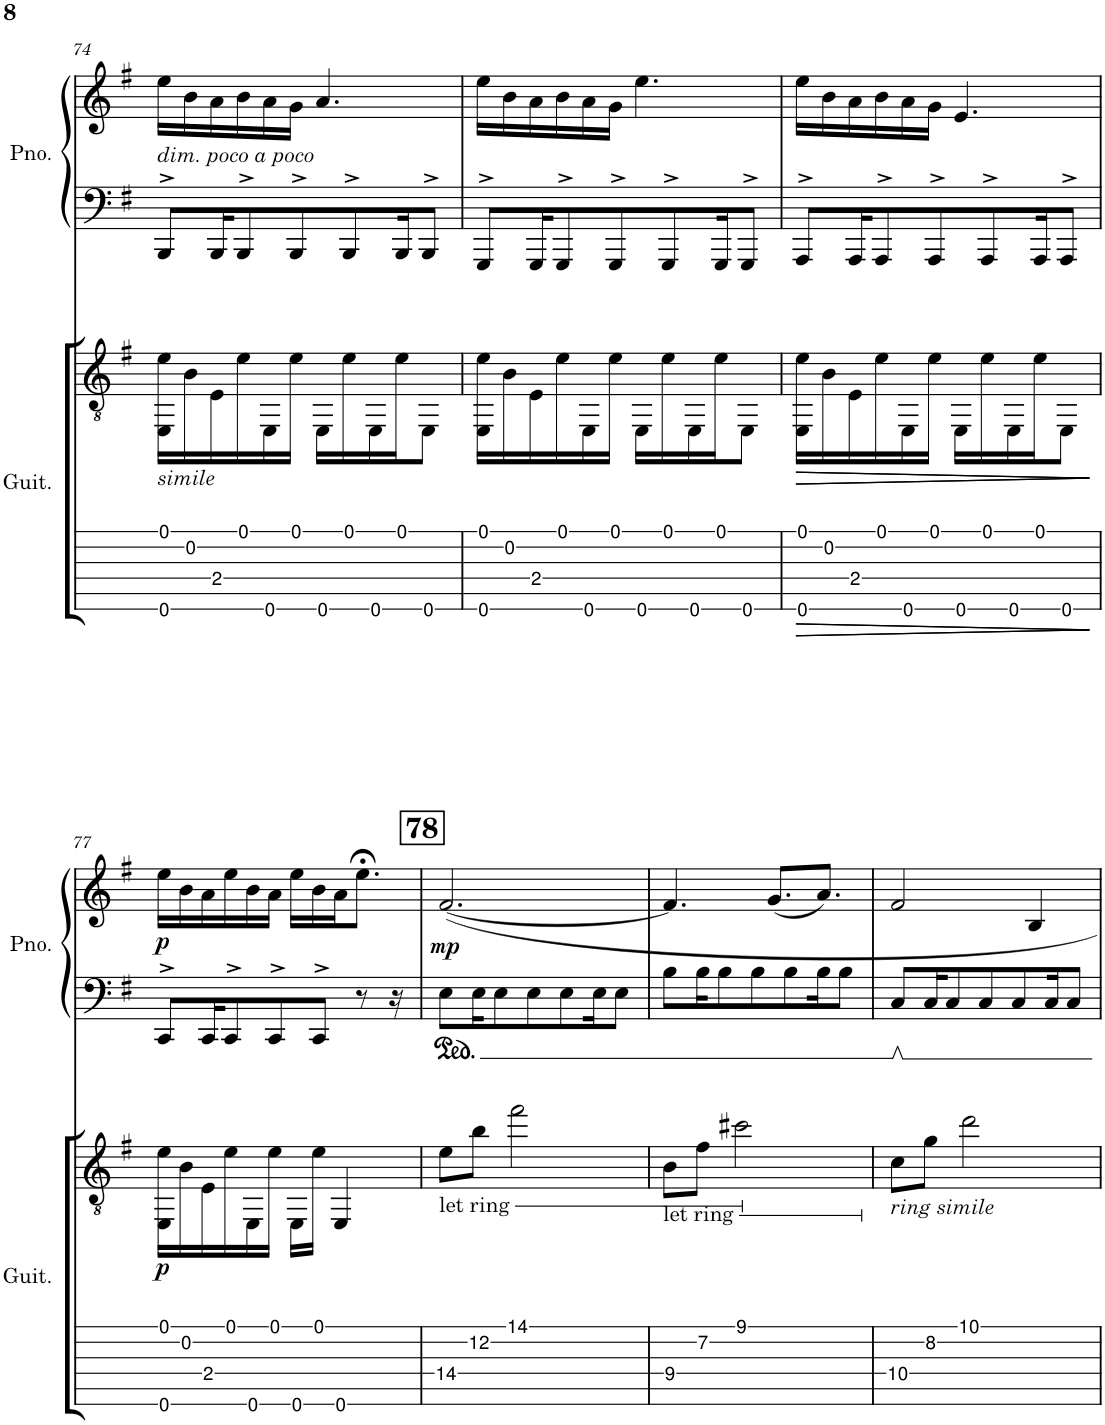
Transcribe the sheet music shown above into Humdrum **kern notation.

**kern	**kern	**dynam	**kern	**kern	**dynam
*part2	*part2	*part2	*part1	*part1	*part1
*staff4	*staff3	*staff3/4	*staff2	*staff1	*staff1/2
*I"Classical Guitar	*	*	*I"Piano	*	*
*I'Guit.	*	*	*I'Pno.	*	*
!!LO:PB:g=z
*	*clefGv2	*	*clefF4	*clefG2	*
*k[f#]	*k[f#]	*	*k[f#]	*k[f#]	*
*M6/8	*M6/8	*	*M6/8	*M6/8	*
=74	=74	=74	=74	=74	=74
!	!	!	!	!LO:TX:b:i:t=dim. poco a poco	!
!	!LO:TX:b:i:t=simile	!	!	!	!
16EE\ 16e\LL	16EE\ 16e\LL	.	8BBB^>/L	16ee\LL	.
16B	16B\	.	.	16b\	.
16E	16E\	.	16BBB/K	16a\	.
16e^>	16e^>\	.	8BBB^>/	16b\	.
16EE	16EE\	.	.	16a\	.
16e^>JJ	16e^>\JJ	.	8BBB^>/	16g\JJ	.
16EELL	16EE\LL	.	.	4.a/	.
16e^>	16e^>\	.	8BBB^>/	.	.
16EE	16EE\	.	.	.	.
16e^>J	16e^>\J	.	16BBB/K	.	.
8EEJ	8EE\J	.	8BBB^>/J	.	.
=75	=75	=75	=75	=75	=75
16EE\ 16e\LL	16EE\ 16e\LL	.	8GGG^>/L	16ee\LL	.
16B	16B\	.	.	16b\	.
16E	16E\	.	16GGG/K	16a\	.
16e^>	16e^>\	.	8GGG^>/	16b\	.
16EE	16EE\	.	.	16a\	.
16e^>JJ	16e^>\JJ	.	8GGG^>/	16g\JJ	.
16EELL	16EE\LL	.	.	4.ee\	.
16e^>	16e^>\	.	8GGG^>/	.	.
16EE	16EE\	.	.	.	.
16e^>J	16e^>\J	.	16GGG/K	.	.
8EEJ	8EE\J	.	8GGG^>/J	.	.
=76	=76	=76	=76	=76	=76
!	!	!LO:HP:b	!	!	!
16EE\ 16e\LL	16EE\ 16e\LL	>	8AAA^>/L	16ee\LL	.
!	!	!LO:HP:b	!	!	!
16B	16B\	>	.	16b\	.
16E	16E\	.	16AAA/K	16a\	.
16e^>	16e^>\	.	8AAA^>/	16b\	.
16EE	16EE\	.	.	16a\	.
16e^>JJ	16e^>\JJ	.	8AAA^>/	16g\JJ	.
16EELL	16EE\LL	.	.	4.e/	.
16e^>	16e^>\	.	8AAA^>/	.	.
16EE	16EE\	.	.	.	.
16e^>J	16e^>\J	.	16AAA/K	.	.
8EEJ	8EE\J	.	8AAA^>/J	.	.
.	.	] ]	.	.	.
!!LO:LB:g=z
=77	=77	=77	=77	=77	=77
!	!	!LO:DY:b	!	!	!LO:DY:b
16EE\ 16e\LL	16EE\ 16e\LL	p	8CC^>/L	16ee\LL	p
16B	16B\	.	.	16b\	.
16E	16E\	.	16CC/K	16a\	.
16e^>	16e^>\	.	8CC^>/	16ee\	.
16EE	16EE\	.	.	16b\	.
16e^>JJ	16e^>\JJ	.	8CC^>/	16a\JJ	.
16EELL	16EE\LL	.	.	16ee\LL	.
16e^>JJ	16e^>\JJ	.	8CC^>/J	16b\	.
4EE	4EE/	.	.	16a\J	.
.	.	.	8r	8.ee;<\J	.
.	.	.	16r	.	.
!!LO:REH:place=s1:a:B:cj:fs=14:t=78
=78	=78	=78	=78	=78	=78
!	!LO:TX:b:t=let ring	!	!	!	!
!	!	!	!	!	!LO:DY:b
8eL	8e\L	.	8E\L	[2.f#/	mp
8bJ	8b\J	.	16E\K	.	.
.	.	.	8E\	.	.
2ff#	2ff#\	.	.	.	.
.	.	.	8E\	.	.
.	.	.	8E\	.	.
.	.	.	16E\K	.	.
.	.	.	8E\J	.	.
=79	=79	=79	=79	=79	=79
!	!LO:TX:b:t=let ring	!	!	!	!
8BL	8B\L	.	8B\L	4.f#/]	.
8f#J	8f#\J	.	16B\K	.	.
.	.	.	8B\	.	.
2cc#X	2cc#X\	.	.	.	.
.	.	.	8B\	.	.
.	.	.	.	(8.g/L	.
.	.	.	8B\	.	.
.	.	.	16B\K	8.a/J)	.
.	.	.	8B\J	.	.
=80	=80	=80	=80	=80	=80
!	!LO:TX:b:i:t=ring simile	!	!	!	!
8cL	8c\L	.	8C/L	2f#/	.
8gJ	8g\J	.	16C/K	.	.
.	.	.	8C/	.	.
2dd	2dd\	.	.	.	.
.	.	.	8C/	.	.
.	.	.	8C/	.	.
.	.	.	.	4B/	.
.	.	.	16C/K	.	.
.	.	.	8C/J	.	.
=	=	=	=	=	=
*-	*-	*-	*-	*-	*-
